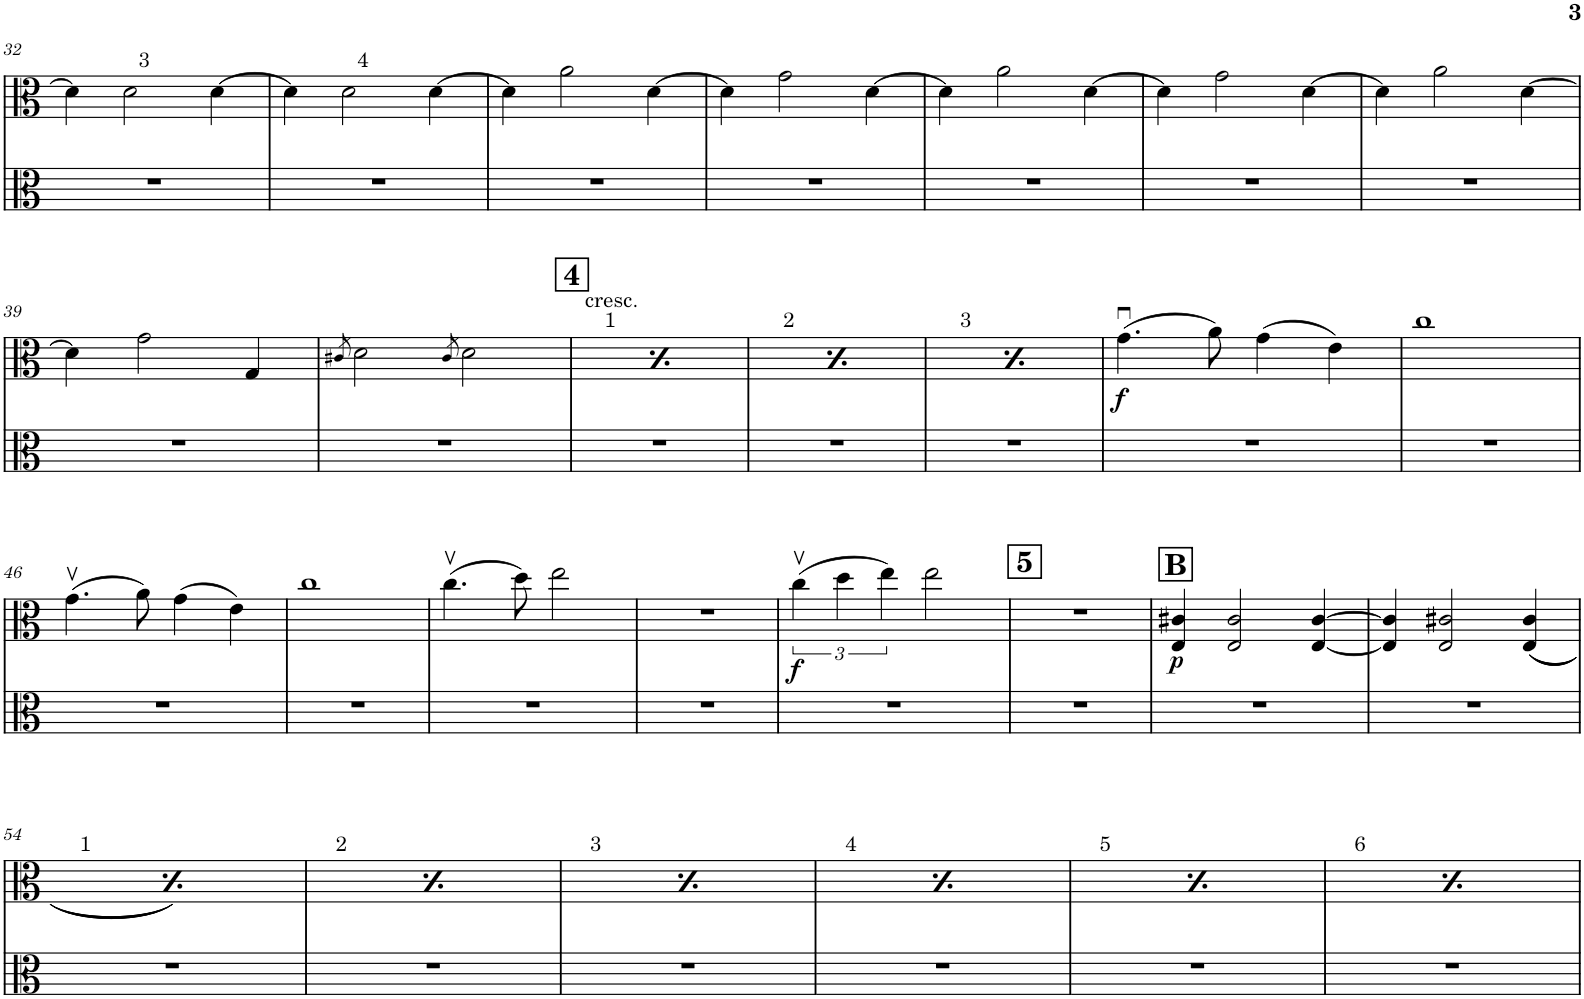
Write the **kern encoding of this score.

**kern	**kern	**dynam
*part2	*part1	*part1
*staff2	*staff1	*staff1
*I"Viola 2	*I"Viola 1	*
*I'Vla	*I'Vla	*
!!LO:PB:g=z
*clefC3	*clefC3	*
*k[]	*k[]	*
*M2/2	*M2/2	*
=32	=32	=32
1r	4d\]	.
!	!LO:TX:a:t=3	!
.	2d\	.
.	[4d\	.
=33	=33	=33
1r	4d\]	.
!	!LO:TX:a:t=4	!
.	2d\	.
.	[4d\	.
=34	=34	=34
1r	4d\]	.
.	2a\	.
.	[4d\	.
=35	=35	=35
1r	4d\]	.
.	2g\	.
.	[4d\	.
=36	=36	=36
1r	4d\]	.
.	2a\	.
.	[4d\	.
=37	=37	=37
1r	4d\]	.
.	2g\	.
.	[4d\	.
=38	=38	=38
1r	4d\]	.
.	2a\	.
.	[4d\	.
!!LO:LB:g=z
=39	=39	=39
1r	4d\]	.
.	2g\	.
.	4G/	.
=40	=40	=40
.	8qc#X/	.
1r	2d\	.
.	8qc#/	.
.	2d\	.
=41	=41	=41
.	8qc#X/	.
1r	2d\	.
.	8qc#/	.
.	2d\	.
=42	=42	=42
.	8qc#X/	.
1r	2d\	.
.	8qc#/	.
.	2d\	.
=43	=43	=43
.	8qc#X/	.
1r	2d\	.
.	8qc#/	.
.	2d\	.
=44	=44	=44
!	!	!LO:DY:b
1r	(4.gu\	f
.	8a\)	.
.	(4g\	.
.	4e\)	.
=45	=45	=45
1r	1cc	.
!!LO:LB:g=z
=46	=46	=46
1r	(4.gv\	.
.	8a\)	.
.	(4g\	.
.	4e\)	.
=47	=47	=47
1r	1cc	.
=48	=48	=48
1r	(4.ccv\	.
.	8dd\)	.
.	2ee\	.
=49	=49	=49
1r	1r	.
=50	=50	=50
!	!	!LO:DY:b
1r	(6ccv\	f
.	6dd\	.
.	6ee\)	.
.	2ee\	.
!!LO:REH:place=s1:a:B:cj:fs=14:t=5
=51	=51	=51
1r	1r	.
!!LO:REH:place=s1:a:B:cj:fs=14:t=B
=52	=52	=52
!	!	!LO:DY:b
1r	4E/ 4c#X/	p
.	2E/ 2c#/	.
.	[4E/ [4c#/	.
=53	=53	=53
1r	4E/] 4c#/]	.
.	2E/ 2c#X/	.
.	4E/ 4c#/	.
!!LO:LB:g=z
=54	=54	=54
1r	4E/] 4c#/]	.
.	2E/ 2c#X/	.
.	4E/ 4c#/	.
=55	=55	=55
1r	4E/] 4c#/]	.
.	2E/ 2c#X/	.
.	4E/ 4c#/	.
=56	=56	=56
1r	4E/] 4c#/]	.
.	2E/ 2c#X/	.
.	4E/ 4c#/	.
=57	=57	=57
1r	4E/] 4c#/]	.
.	2E/ 2c#X/	.
.	4E/ 4c#/	.
=58	=58	=58
1r	4E/] 4c#/]	.
.	2E/ 2c#X/	.
.	4E/ 4c#/	.
=59	=59	=59
1r	4E/] 4c#/]	.
.	2E/ 2c#X/	.
.	4E/ 4c#/	.
=	=	=
*-	*-	*-
